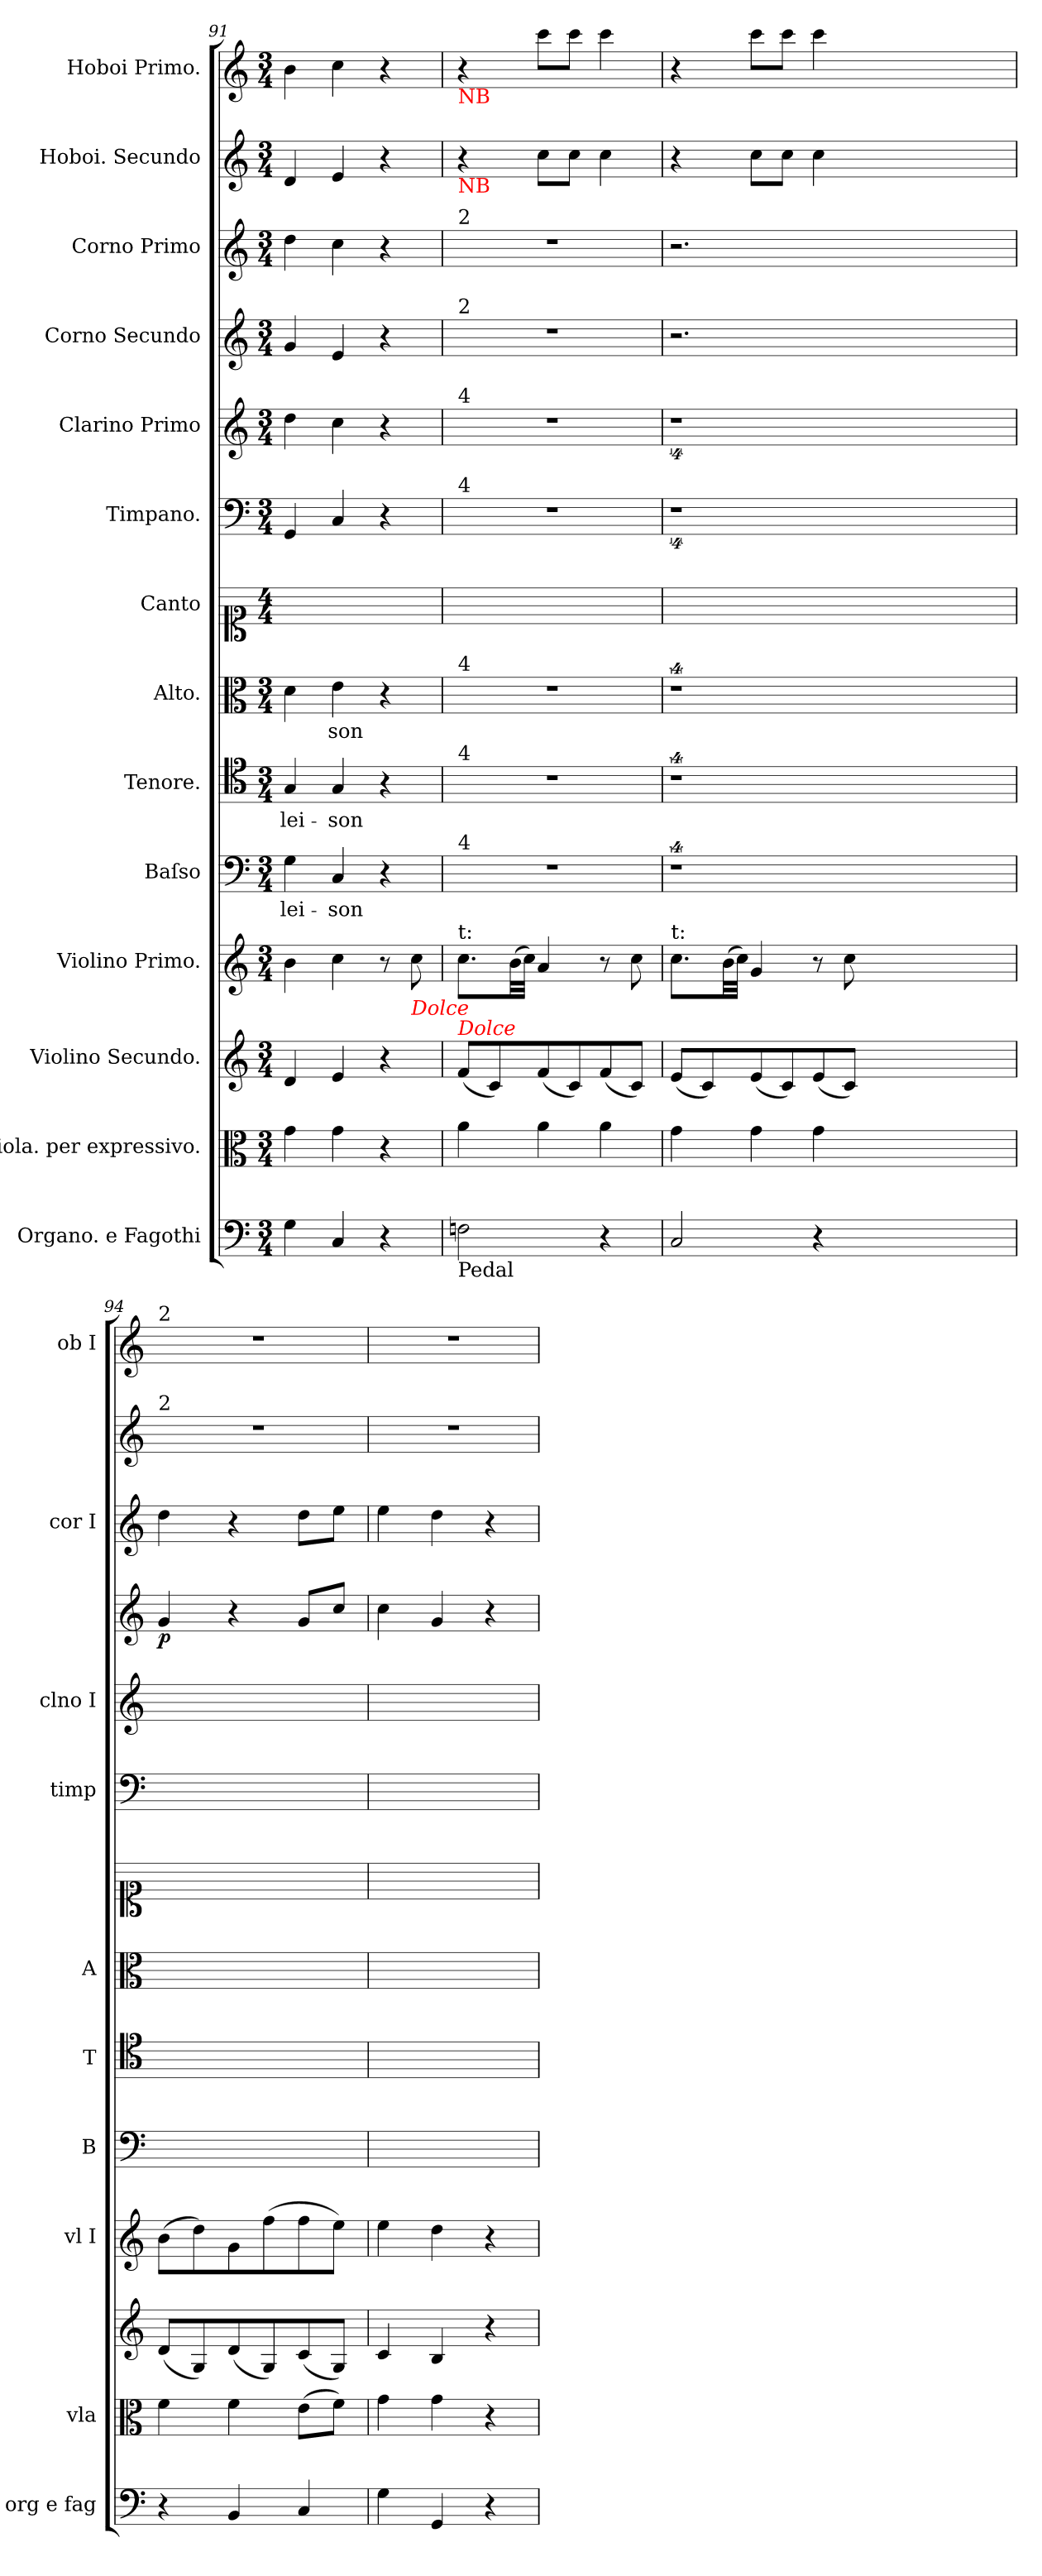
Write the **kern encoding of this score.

**kern	**dynam	**kern	**dynam	**kern	**kern	**kern	**text	**kern	**text	**kern	**text	**kern	**kern	**kern	**kern	**dynam	**kern	**dynam	**kern	**dynam	**kern	**dynam
*part14	*part14	*part13	*part13	*part12	*part11	*part10	*part10	*part9	*part9	*part8	*part8	*part7	*part6	*part5	*part4	*part4	*part3	*part3	*part2	*part2	*part1	*part1
*staff14	*staff14	*staff13	*staff13	*staff12	*staff11	*staff10	*staff10	*staff9	*staff9	*staff8	*staff8	*staff7	*staff6	*staff5	*staff4	*staff4	*staff3	*staff3	*staff2	*staff2	*staff1	*staff1
*I"Organo. e Fagothi	*	*I"Viola. per expressivo.	*	*I"Violino Secundo.	*I"Violino Primo.	*I"Baſso	*	*I"Tenore.	*	*I"Alto.	*	*I"Canto	*I"Timpano.	*I"Clarino Primo	*I"Corno Secundo	*	*I"Corno Primo	*	*I"Hoboi. Secundo	*	*I"Hoboi Primo.	*
*I'org e fag	*	*I'vla	*	*	*I'vl I	*I'B	*	*I'T	*	*I'A	*	*	*I'timp	*I'clno I	*	*	*I'cor I	*	*	*	*I'ob I	*
*clefF4	*	*clefC3	*	*clefG2	*clefG2	*clefF4	*	*clefC4	*	*clefC3	*	*clefC1	*clefF4	*clefG2	*clefG2	*	*clefG2	*	*clefG2	*	*clefG2	*
*k[]	*	*k[]	*	*k[]	*k[]	*k[]	*	*k[]	*	*k[]	*	*k[]	*k[]	*k[]	*k[]	*	*k[]	*	*k[]	*	*k[]	*
*C:	*	*C:	*	*C:	*C:	*C:	*	*C:	*	*C:	*	*C:	*C:	*C:	*C:	*	*C:	*	*C:	*	*C:	*
*M3/4	*	*M3/4	*	*M3/4	*M3/4	*M3/4	*	*M3/4	*	*M3/4	*	*M4/4	*M3/4	*M3/4	*M3/4	*	*M3/4	*	*M3/4	*	*M3/4	*
=91	=91	=91	=91	=91	=91	=91	=91	=91	=91	=91	=91	=91	=91	=91	=91	=91	=91	=91	=91	=91	=91	=91
4G\	.	4g\	.	4d/	4b\	4G\	-lei-	4G/	-lei-	4d\	.	2.ryy	4GG/	4dd\	4g/	.	4dd\	.	4d/	.	4b\	.
4C/	.	4g\	.	4e/	4cc\	4C/	-son	4G/	-son	4e\	-son	.	4C/	4cc\	4e/	.	4cc\	.	4e/	.	4cc\	.
4r	.	4r	.	4r	8r	4r	.	4r	.	4r	.	.	4r	4r	4r	.	4r	.	4r	.	4r	.
!	!	!	!	!	!LO:TX:b:i:color=red:t=Dolce	!	!	!	!	!	!	!	!	!	!	!	!	!	!	!	!	!
.	.	.	.	.	8cc\	.	.	.	.	.	.	.	.	.	.	.	.	.	.	.	.	.
=92	=92	=92	=92	=92	=92	=92	=92	=92	=92	=92	=92	=92	=92	=92	=92	=92	=92	=92	=92	=92	=92	=92
!	!	!	!	!	!	!	!	!	!	!	!	!	!	!	!	!	!	!	!	!	!LO:TX:b:color=red:t=NB	!
!	!	!	!	!	!	!	!	!	!	!	!	!	!	!	!	!	!	!	!LO:TX:b:color=red:t=NB	!	!	!
!	!	!	!	!	!	!	!	!	!	!	!	!	!	!	!	!	!LO:TX:a:t=2	!	!	!	!	!
!	!	!	!	!	!	!	!	!	!	!	!	!	!	!	!LO:TX:a:t=2	!	!	!	!	!	!	!
!	!	!	!	!	!	!	!	!	!	!	!	!	!	!LO:TX:a:t=4	!	!	!	!	!	!	!	!
!	!	!	!	!	!	!	!	!	!	!	!	!	!LO:TX:a:t=4	!	!	!	!	!	!	!	!	!
!	!	!	!	!	!	!	!	!	!	!LO:TX:a:t=4	!	!	!	!	!	!	!	!	!	!	!	!
!	!	!	!	!	!	!	!	!LO:TX:a:t=4	!	!	!	!	!	!	!	!	!	!	!	!	!	!
!	!	!	!	!	!	!LO:TX:a:t=4	!	!	!	!	!	!	!	!	!	!	!	!	!	!	!	!
!	!	!	!	!	!LO:TX:a:t=t&colon;	!	!	!	!	!	!	!	!	!	!	!	!	!	!	!	!	!
!	!	!	!	!LO:TX:a:i:color=red:t=Dolce	!	!	!	!	!	!	!	!	!	!	!	!	!	!	!	!	!	!
!LO:TX:b:t=Pedal	!	!	!	!	!	!	!	!	!	!	!	!	!	!	!	!	!	!	!	!	!	!
!	!	!	!LO:DY:b	!	!	!	!	!	!	!	!	!	!	!	!	!	!	!	!	!	!	!
2Fn\	.	4a\	pia	(8f/L	8.cc\L	2.r	.	2.r	.	2.r	.	2.ryy	2.r	2.r	2.r	.	2.r	.	4r	.	4r	.
.	.	.	.	8c/)	.	.	.	.	.	.	.	.	.	.	.	.	.	.	.	.	.	.
.	.	.	.	.	(32b\LL	.	.	.	.	.	.	.	.	.	.	.	.	.	.	.	.	.
.	.	.	.	.	32cc\JJJ)	.	.	.	.	.	.	.	.	.	.	.	.	.	.	.	.	.
!	!	!	!	!	!	!	!	!	!	!	!	!	!	!	!	!	!	!	!	!LO:DY:b	!	!LO:DY:b
.	.	4a\	.	(8f/	4a/	.	.	.	.	.	.	.	.	.	.	.	.	.	8cc\L	pia	8ccc\L	pia
.	.	.	.	8c/)	.	.	.	.	.	.	.	.	.	.	.	.	.	.	8cc\J	.	8ccc\J	.
!	!LO:DY:b	!	!	!	!	!	!	!	!	!	!	!	!	!	!	!	!	!	!	!	!	!
4r	pia	4a\	.	(8f/	8r	.	.	.	.	.	.	.	.	.	.	.	.	.	4cc\	.	4ccc\	.
.	.	.	.	8c/J)	8cc\	.	.	.	.	.	.	.	.	.	.	.	.	.	.	.	.	.
=93	=93	=93	=93	=93	=93	=93	=93	=93	=93	=93	=93	=93	=93	=93	=93	=93	=93	=93	=93	=93	=93	=93
!	!	!	!	!	!LO:TX:a:t=t&colon;	!	!	!	!	!	!	!	!	!	!	!	!	!	!	!	!	!
2C/	.	4g\	.	(8e/L	8.cc\L	4%9r	.	4%9r	.	4%9r	.	2.ryy	4%9r	4%9r	2.r	.	2.r	.	4r	.	4r	.
.	.	.	.	8c/)	.	.	.	.	.	.	.	.	.	.	.	.	.	.	.	.	.	.
.	.	.	.	.	(32b\LL	.	.	.	.	.	.	.	.	.	.	.	.	.	.	.	.	.
.	.	.	.	.	32cc\JJJ)	.	.	.	.	.	.	.	.	.	.	.	.	.	.	.	.	.
.	.	4g\	.	(8e/	4g/	.	.	.	.	.	.	.	.	.	.	.	.	.	8cc\L	.	8ccc\L	.
.	.	.	.	8c/)	.	.	.	.	.	.	.	.	.	.	.	.	.	.	8cc\J	.	8ccc\J	.
4r	.	4g\	.	(8e/	8r	.	.	.	.	.	.	.	.	.	.	.	.	.	4cc\	.	4ccc\	.
.	.	.	.	8c/J)	8cc\	.	.	.	.	.	.	.	.	.	.	.	.	.	.	.	.	.
1.ryy	.	1.ryy	.	1.ryy	1.ryy	.	.	.	.	.	.	1.ryy	.	.	1.ryy	.	1.ryy	.	1.ryy	.	1.ryy	.
=94	=94	=94	=94	=94	=94	=94	=94	=94	=94	=94	=94	=94	=94	=94	=94	=94	=94	=94	=94	=94	=94	=94
!	!	!	!	!	!	!	!	!	!	!	!	!	!	!	!	!	!	!	!	!	!LO:TX:a:t=2	!
!	!	!	!	!	!	!	!	!	!	!	!	!	!	!	!	!	!	!	!LO:TX:a:t=2	!	!	!
!	!	!	!	!	!	!	!	!	!	!	!	!	!	!	!	!	!	!LO:DY:b	!	!	!	!
4r	.	4f\	.	(8d/L	(8b\L	2.ryy	.	2.ryy	.	2.ryy	.	2.ryy	2.ryy	2.ryy	4g/	p	4dd\	pia	2.r	.	2.r	.
.	.	.	.	8G/)	8dd\)	.	.	.	.	.	.	.	.	.	.	.	.	.	.	.	.	.
4BB/	.	4f\	.	(8d/	8g\	.	.	.	.	.	.	.	.	.	4r	.	4r	.	.	.	.	.
.	.	.	.	8G/)	(8ff\	.	.	.	.	.	.	.	.	.	.	.	.	.	.	.	.	.
4C/	.	(8e\L	.	(8c/	8ff\	.	.	.	.	.	.	.	.	.	8g/L	.	8dd\L	.	.	.	.	.
.	.	8f\J)	.	8G/J)	8ee\J)	.	.	.	.	.	.	.	.	.	8cc\J	.	8ee\J	.	.	.	.	.
=95	=95	=95	=95	=95	=95	=95	=95	=95	=95	=95	=95	=95	=95	=95	=95	=95	=95	=95	=95	=95	=95	=95
4G\	.	4g\	.	4c/	4ee\	2.ryy	.	2.ryy	.	2.ryy	.	2.ryy	2.ryy	2.ryy	4cc\	.	4ee\	.	2.r	.	2.r	.
4GG/	.	4g\	.	4B/	4dd\	.	.	.	.	.	.	.	.	.	4g/	.	4dd\	.	.	.	.	.
4r	.	4r	.	4r	4r	.	.	.	.	.	.	.	.	.	4r	.	4r	.	.	.	.	.
=	=	=	=	=	=	=	=	=	=	=	=	=	=	=	=	=	=	=	=	=	=	=
*-	*-	*-	*-	*-	*-	*-	*-	*-	*-	*-	*-	*-	*-	*-	*-	*-	*-	*-	*-	*-	*-	*-
